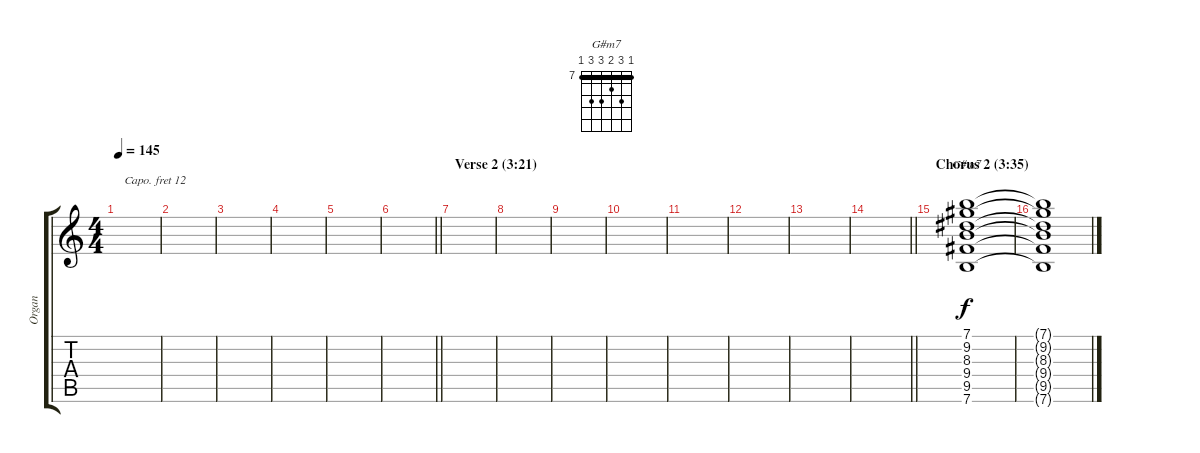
\track ("Organ" "Organ") {instrument rockorgan}
\staff {score tabs}
\capo 12
\tuning (E4 B3 G3 D3 A2 E2) {hide}
\chord ("G#m7" 7 9 8 9 9 7) {firstfret 7 barre 7}
\ts (4 4)
\tempo 145
\clef g2
\ks c
|
|
|
|
|
\barLineRight lightlight
|
\section ("" "Verse 2 (3:21)")
|
|
|
|
|
|
|
\barLineRight lightlight
|
\section ("" "Chorus 2 (3:35)")
(7.1 9.2 8.3 9.4 9.5 7.6).1{ch "G#m7" dy f} |
(7.1{t} 9.2{t} 8.3{t} 9.4{t} 9.5{t} 7.6{t}).1
